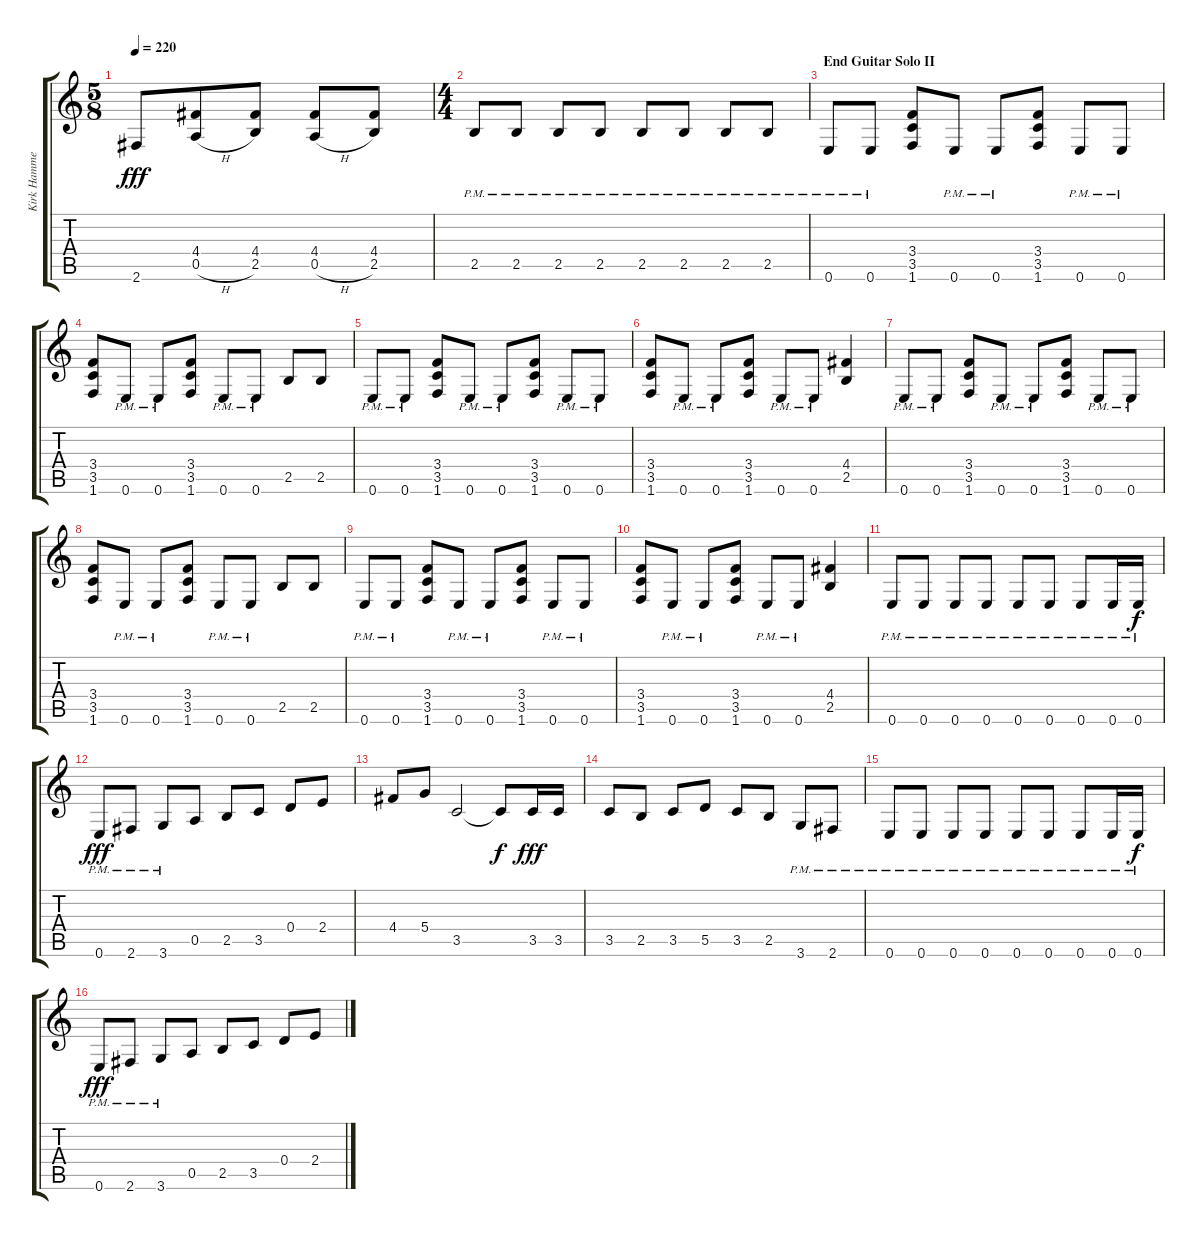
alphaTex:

\track ("Kirk Hammet" "Kirk Hamme") {instrument distortionguitar}
\staff {score tabs}
\tuning (E4 B3 G3 D3 A2 E2) {hide}
\ts (5 8)
\tempo 220
\clef g2
\ks c
2.6.8{dy fff} (4.4 0.5{h}).8 (4.4 2.5).8 (4.4 0.5{h}).8 (4.4 2.5).8 |
\ts (4 4)
2.5{pm}.8 2.5{pm}.8 2.5{pm}.8 2.5{pm}.8 2.5{pm}.8 2.5{pm}.8 2.5{pm}.8 2.5{pm}.8 |
\section ("" "End Guitar Solo II")
0.6{pm}.8 0.6{pm}.8 (3.4 3.5 1.6).8 0.6{pm}.8 0.6{pm}.8 (3.4 3.5 1.6).8 0.6{pm}.8 0.6{pm}.8 |
(3.4 3.5 1.6).8 0.6{pm}.8 0.6{pm}.8 (3.4 3.5 1.6).8 0.6{pm}.8 0.6{pm}.8 2.5.8 2.5.8 |
0.6{pm}.8 0.6{pm}.8 (3.4 3.5 1.6).8 0.6{pm}.8 0.6{pm}.8 (3.4 3.5 1.6).8 0.6{pm}.8 0.6{pm}.8 |
(3.4 3.5 1.6).8 0.6{pm}.8 0.6{pm}.8 (3.4 3.5 1.6).8 0.6{pm}.8 0.6{pm}.8 (4.4 2.5).4 |
0.6{pm}.8 0.6{pm}.8 (3.4 3.5 1.6).8 0.6{pm}.8 0.6{pm}.8 (3.4 3.5 1.6).8 0.6{pm}.8 0.6{pm}.8 |
(3.4 3.5 1.6).8 0.6{pm}.8 0.6{pm}.8 (3.4 3.5 1.6).8 0.6{pm}.8 0.6{pm}.8 2.5.8 2.5.8 |
0.6{pm}.8 0.6{pm}.8 (3.4 3.5 1.6).8 0.6{pm}.8 0.6{pm}.8 (3.4 3.5 1.6).8 0.6{pm}.8 0.6{pm}.8 |
(3.4 3.5 1.6).8 0.6{pm}.8 0.6{pm}.8 (3.4 3.5 1.6).8 0.6{pm}.8 0.6{pm}.8 (4.4 2.5).4 |
0.6{pm}.8 0.6{pm}.8 0.6{pm}.8 0.6{pm}.8 0.6{pm}.8 0.6{pm}.8 0.6{pm}.8 0.6{pm}.16 0.6{pm}.16{dy f} |
0.6{pm}.8{dy fff} 2.6{pm}.8 3.6{pm}.8 0.5.8 2.5.8 3.5.8 0.4.8 2.4.8 |
4.4.8 5.4.8 3.5.2 3.5{t}.8{dy f} 3.5.16{dy fff} 3.5.16 |
3.5.8 2.5.8 3.5.8 5.5.8 3.5.8 2.5.8 3.6{pm}.8 2.6{pm}.8 |
0.6{pm}.8 0.6{pm}.8 0.6{pm}.8 0.6{pm}.8 0.6{pm}.8 0.6{pm}.8 0.6{pm}.8 0.6{pm}.16 0.6{pm}.16{dy f} |
0.6{pm}.8{dy fff} 2.6{pm}.8 3.6{pm}.8 0.5.8 2.5.8 3.5.8 0.4.8 2.4.8
